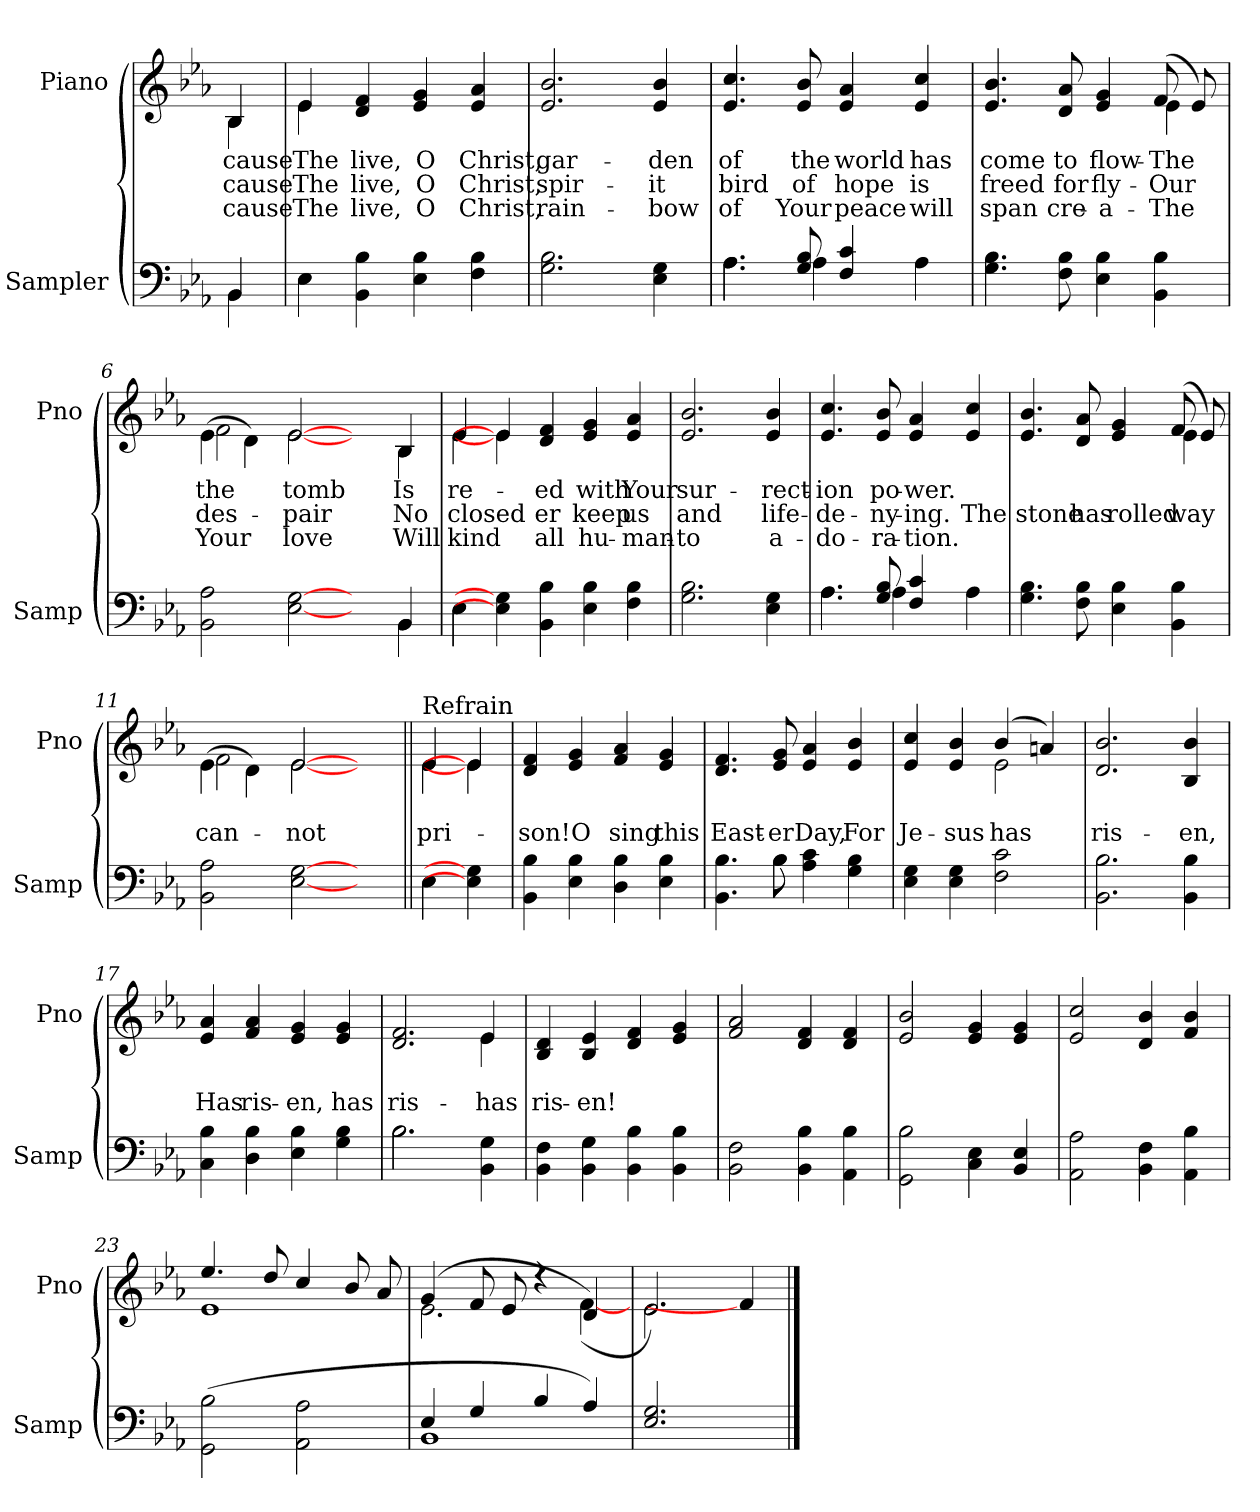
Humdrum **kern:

**kern	**kern	**text	**text	**text
*part2	*part1	*part1	*part1	*part1
*staff2	*staff1	*staff1	*staff1	*staff1
*I"Sampler	*I"Piano	*	*	*
*I'Samp	*I'Pno	*	*	*
*clefF4	*clefG2	*	*	*
*k[b-e-a-]	*k[b-e-a-]	*	*	*
*E-:	*E-:	*	*	*
=1	=1	=1	=1	=1
*^	*^	*	*	*
4BB-/	4BB-	4B-/	4B-	-cause	-cause	-cause
=2	=2	=2	=2	=2	=2	=2
4E-\	4E-	4e-/	4e-	The	The	The
4BB- 4B-	2.ryy	4d 4f	2.ryy	live,	live,	live,
4E- 4B-	.	4e- 4g	.	O	O	O
4F 4B-	.	4e- 4a-	.	Christ,	Christ,	Christ,
*v	*v	*	*	*	*	*
*	*v	*v	*	*	*
=3	=3	=3	=3	=3
2.G 2.B-	2.e- 2.b-	gar-	spir-	rain-
4E- 4G	4e- 4b-	-den	-it	-bow
=4	=4	=4	=4	=4
*^	*	*	*	*
4.A-\	4.A-	4.e- 4.cc	of	bird	of
8G 8B-	4A-	8e- 8b-	the	of	Your
4F 4c	.	4e- 4a-	world	hope	peace
.	4.ryy	.	.	.	.
4A-\	.	4e- 4cc	has	is	will
*v	*v	*	*	*	*
=5	=5	=5	=5	=5
*	*^	*	*	*
4.G 4.B-	4.e- 4.b-	2.ryy	come	freed	span
8F 8B-	8d 8a-	.	to	for	cre-
4E- 4B-	4e- 4g	.	flow-	fly-	-a-
4BB- 4B-	(8f/	4e-	The	Our	The
.	8e-/)	.	.	.	.
=6	=6	=6	=6	=6	=6
*^	*	*	*	*	*
2BB- 2A-	4ryy	(4e-\	2f	the	des-	Your
*v	*v	*	*	*	*	*
.	4d\)	.	.	.	.
[2E- [2G	[2e-/	[2e-	tomb	-pair	love
4ryy	4ryy	4ryy	.	.	.
*^	*	*	*	*	*
4BB-/	4BB-	4B-/	4B-	Is	No	Will
=7	=7	=7	=7	=7	=7	=7
4E-\	4E-	4e-/	4e-	re-	closed	-kind
4E-] 4G]	1ryy	4e-/]	4e-]	.	.	.
4BB- 4B-	.	4d 4f	2.ryy	-ed	-er	all
4E- 4B-	.	4e- 4g	.	with	keep	hu-
4F 4B-	.	4e- 4a-	.	Your	us	-man-
*v	*v	*	*	*	*	*
*	*v	*v	*	*	*
=8	=8	=8	=8	=8
2.G 2.B-	2.e- 2.b-	-sur-	and	to
4E- 4G	4e- 4b-	-rect-	life-	a-
=9	=9	=9	=9	=9
*^	*	*	*	*
4.A-\	4.A-	4.e- 4.cc	-ion	-de-	-do-
8G 8B-	4A-	8e- 8b-	po-	-ny-	-ra-
4F 4c	.	4e- 4a-	-wer.	-ing.	-tion.
.	4.ryy	.	.	.	.
4A-\	.	4e- 4cc	.	The	.
*v	*v	*	*	*	*
=10	=10	=10	=10	=10
*	*^	*	*	*
4.G 4.B-	4.e- 4.b-	2.ryy	.	stone	.
8F 8B-	8d 8a-	.	.	has	.
4E- 4B-	4e- 4g	.	.	rolled	.
4BB- 4B-	(8f/	4e-	.	-way	.
.	8e-/)	.	.	.	.
=11	=11	=11	=11	=11	=11
2BB- 2A-	(4e-\	2f	.	can-	.
.	4d\)	.	.	.	.
[2E- [2G	[2e-/	[2e-	.	-not	.
4ryy	4ryy	4ryy	.	.	.
=12||	=12||	=12||	=12||	=12||	=12||
*^	*	*	*	*	*
!	!	!LO:TX:t=Refrain	!	!	!	!
4E-\	4E-	4e-/	4e-	.	-pri-	.
4E-] 4G]	4ryy	4e-/]	4e-]	.	.	.
*v	*v	*	*	*	*	*
*	*v	*v	*	*	*
=13	=13	=13	=13	=13
4BB- 4B-	4d 4f	.	-son!	.
4E- 4B-	4e- 4g	.	O	.
4D 4B-	4f 4a-	.	sing	.
4E- 4B-	4e- 4g	.	this	.
=14	=14	=14	=14	=14
*^	*	*	*	*
4.BB- 4.B-	4.ryy	4.d 4.f	.	East-	.
8B-\	8B-	8e- 8g	.	-er	.
4A- 4c	2ryy	4e- 4a-	.	Day,	.
4G 4B-	.	4e- 4b-	.	For	.
*v	*v	*	*	*	*
=15	=15	=15	=15	=15
*	*^	*	*	*
4E- 4G	4e- 4cc	2ryy	.	Je-	.
4E- 4G	4e- 4b-	.	.	-sus	.
2F 2c	(4b-/	2e-	.	has	.
.	4an/)	.	.	.	.
*	*v	*v	*	*	*
=16	=16	=16	=16	=16
2.BB- 2.B-	2.d 2.b-	.	ris-	.
4BB- 4B-	4B- 4b-	.	-en,	.
=17	=17	=17	=17	=17
4C 4B-	4e- 4a-	.	Has	.
4D 4B-	4f 4a-	.	ris-	.
4E- 4B-	4e- 4g	.	-en,	.
4G 4B-	4e- 4g	.	has	.
=18	=18	=18	=18	=18
*^	*^	*	*	*
2.B-\	2.B-	2.d 2.f	2.ryy	.	ris-	.
4BB- 4G	4ryy	4e-/	4e-	.	has	.
*v	*v	*	*	*	*	*
*	*v	*v	*	*	*
=19	=19	=19	=19	=19
4BB- 4F	4B- 4d	.	ris-	.
4BB- 4G	4B- 4e-	.	-en!	.
4BB- 4B-	4d 4f	.	.	.
4BB- 4B-	4e- 4g	.	.	.
=20	=20	=20	=20	=20
2BB- 2F	2f 2a-	.	.	.
4BB- 4B-	4d 4f	.	.	.
4AA- 4B-	4d 4f	.	.	.
=21	=21	=21	=21	=21
2GG 2B-	2e- 2b-	.	.	.
4C 4E-	4e- 4g	.	.	.
4BB- 4E-	4e- 4g	.	.	.
=22	=22	=22	=22	=22
2AA- 2A-	2e- 2cc	.	.	.
4BB- 4F	4d 4b-	.	.	.
4AA- 4B-	4f 4b-	.	.	.
=23	=23	=23	=23	=23
*	*^	*	*	*
(2GG 2B-	(4.ee-/	1e-)	.	.	.
.	8dd/	.	.	.	.
2AA- 2A-	4cc/	.	.	.	.
.	8b-/	.	.	.	.
.	8a-/	.	.	.	.
=24	=24	=24	=24	=24	=24
*^	*	*	*	*	*
4E-/	1BB-	(4g/	2.e-	.	.	.
4G/	.	8f/	.	.	.	.
.	.	8e-/	.	.	.	.
4B-/	.	4r	.	.	.	.
4A-/)	.	4d)	([4f	.	.	.
*v	*v	*	*	*	*	*
=25	=25	=25	=25	=25	=25
2.E-/ 2.G/	2.e-/)	2.e-	.	.	.
4ryy	4ryy	4f]	.	.	.
*	*v	*v	*	*	*
==	==	==	==	==
*-	*-	*-	*-	*-
